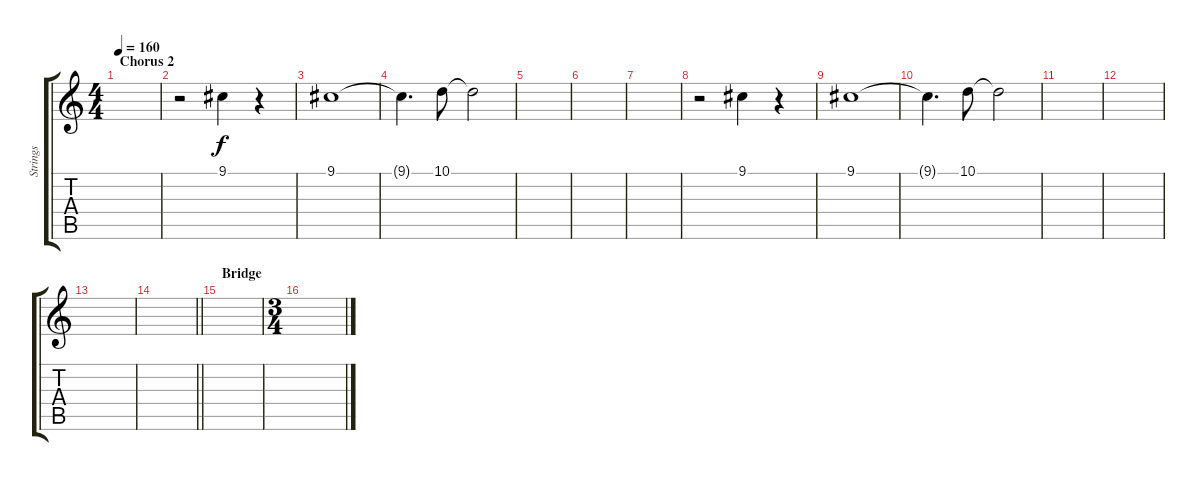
\track ("Strings" "Strings") {instrument synthstrings1}
\staff {score tabs}
\tuning (E4 B3 G3 D3 A2 E2) {hide}
\ts (4 4)
\section ("" "Chorus 2")
\tempo 160
\clef g2
\ks c
|
r.2 9.1.4 r.4 |
9.1.1 |
9.1{t}.4{d} 10.1.8 10.1{t}.2 |
|
|
|
r.2 9.1.4 r.4 |
9.1.1 |
9.1{t}.4{d} 10.1.8 10.1{t}.2 |
|
|
|
\barLineRight lightlight
|
\section ("" "Bridge")
|
\ts (3 4)
